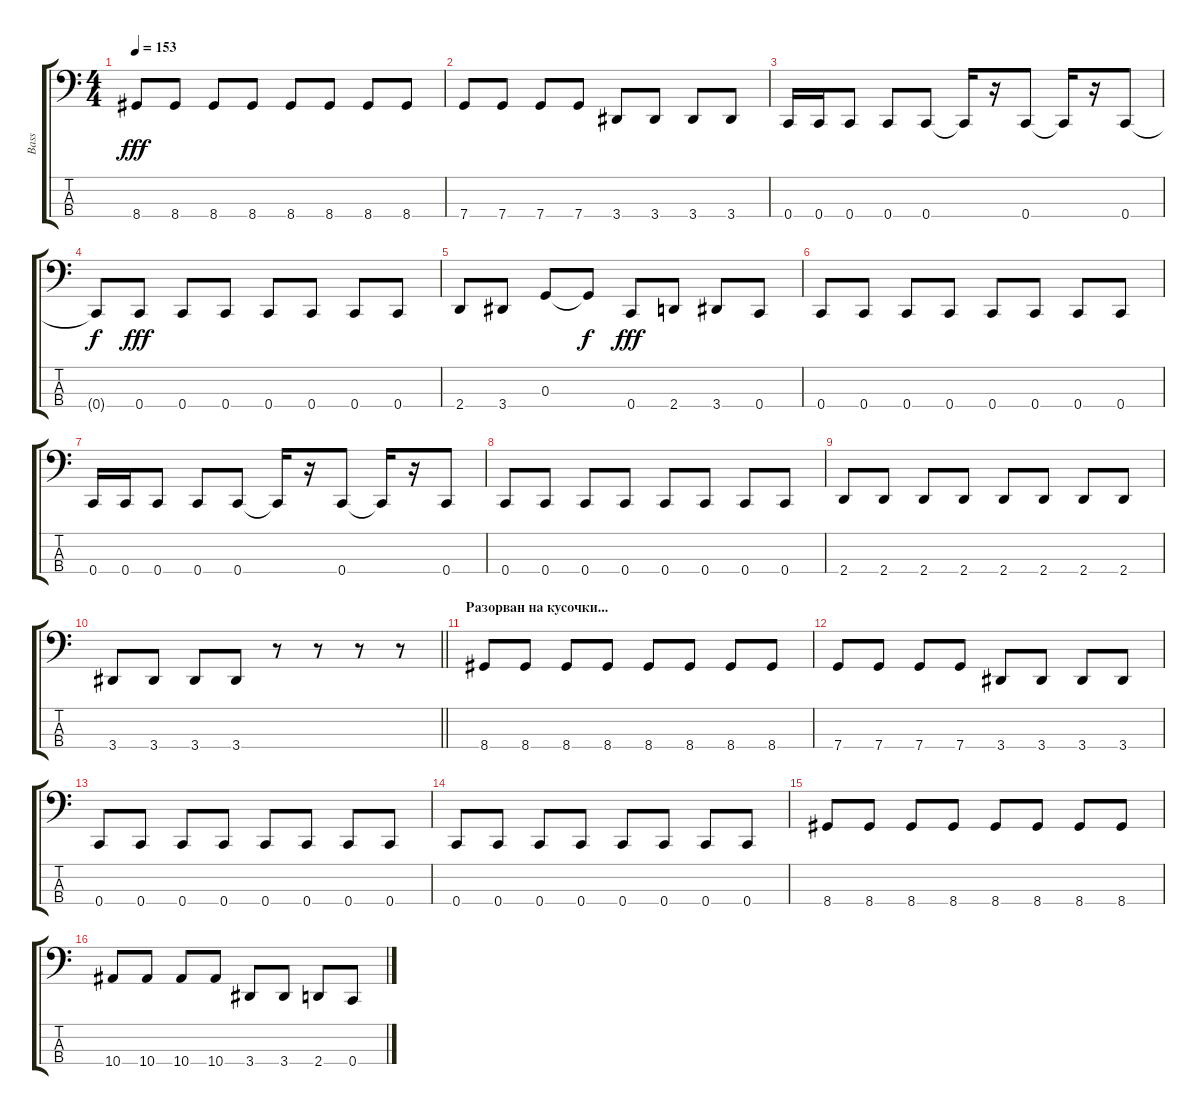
\track ("Bass" "Bass") {instrument electricbasspick}
\staff {score tabs}
\tuning (F2 C2 G1 C1) {hide}
\ts (4 4)
\tempo 153
\clef f4
\ks c
8.4.8{dy fff} 8.4.8 8.4.8 8.4.8 8.4.8 8.4.8 8.4.8 8.4.8 |
7.4.8 7.4.8 7.4.8 7.4.8 3.4.8 3.4.8 3.4.8 3.4.8 |
0.4.16 0.4.16 0.4.8 0.4.8 0.4.8 0.4{t}.16 r.16 0.4.8 0.4{t}.16 r.16 0.4.8 |
0.4{t}.8{dy f} 0.4.8{dy fff} 0.4.8 0.4.8 0.4.8 0.4.8 0.4.8 0.4.8 |
2.4.8 3.4.8 0.3.8 0.3{t}.8{dy f} 0.4.8{dy fff} 2.4.8 3.4.8 0.4.8 |
0.4.8 0.4.8 0.4.8 0.4.8 0.4.8 0.4.8 0.4.8 0.4.8 |
0.4.16 0.4.16 0.4.8 0.4.8 0.4.8 0.4{t}.16 r.16 0.4.8 0.4{t}.16 r.16 0.4.8 |
0.4.8 0.4.8 0.4.8 0.4.8 0.4.8 0.4.8 0.4.8 0.4.8 |
2.4.8 2.4.8 2.4.8 2.4.8 2.4.8 2.4.8 2.4.8 2.4.8 |
\barLineRight lightlight
3.4.8 3.4.8 3.4.8 3.4.8 r.8 r.8 r.8 r.8 |
\section ("" "Разорван на кусочки...")
8.4.8 8.4.8 8.4.8 8.4.8 8.4.8 8.4.8 8.4.8 8.4.8 |
7.4.8 7.4.8 7.4.8 7.4.8 3.4.8 3.4.8 3.4.8 3.4.8 |
0.4.8 0.4.8 0.4.8 0.4.8 0.4.8 0.4.8 0.4.8 0.4.8 |
0.4.8 0.4.8 0.4.8 0.4.8 0.4.8 0.4.8 0.4.8 0.4.8 |
8.4.8 8.4.8 8.4.8 8.4.8 8.4.8 8.4.8 8.4.8 8.4.8 |
10.4.8 10.4.8 10.4.8 10.4.8 3.4.8 3.4.8 2.4.8 0.4.8
